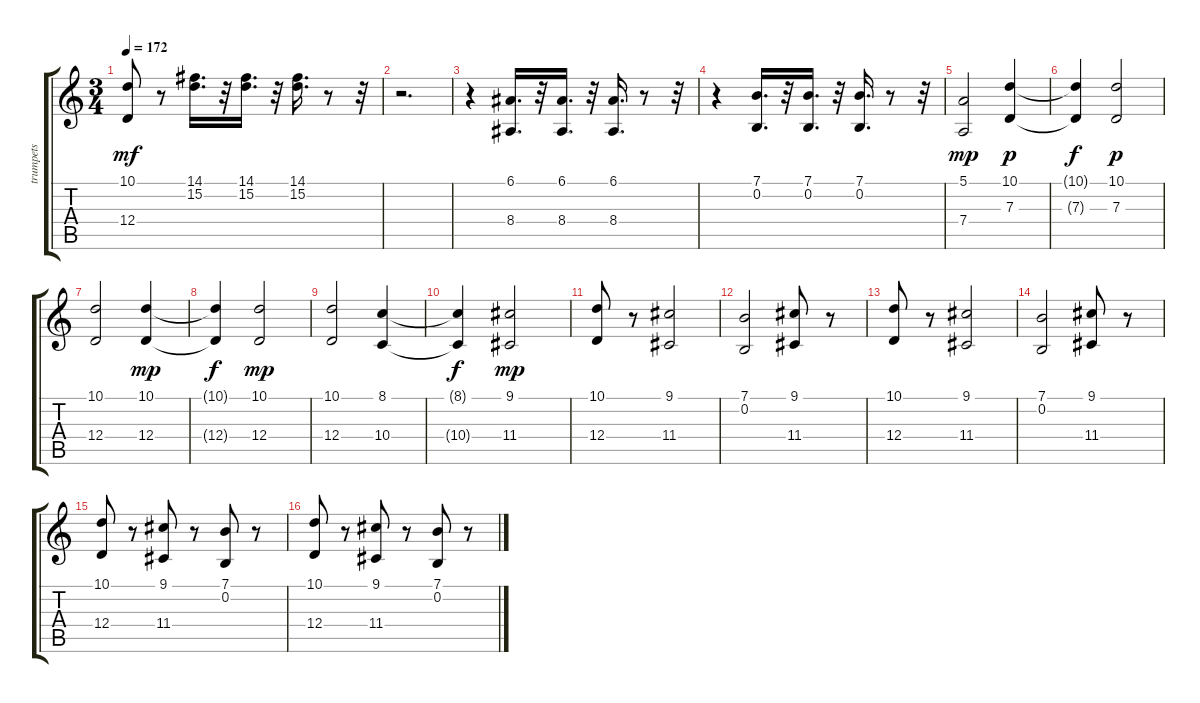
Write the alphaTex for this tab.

\track ("trumpets" "trumpets") {instrument trumpet}
\staff {score tabs}
\tuning (E4 B3 G3 D3 A2 E2) {hide}
\ts (3 4)
\tempo 172
\clef g2
\ks c
(10.1 12.4).8{dy mf} r.8 (14.1 15.2).16{d} r.32 (14.1 15.2).16{d} r.32 (14.1 15.2).16{d} r.8 r.32 |
r.2{d} |
r.4 (6.1 8.4).16{d} r.32 (6.1 8.4).16{d} r.32 (6.1 8.4).16{d} r.8 r.32 |
r.4 (7.1 0.2).16{d} r.32 (7.1 0.2).16{d} r.32 (7.1 0.2).16{d} r.8 r.32 |
(5.1 7.4).2{dy mp} (10.1 7.3).4{dy p} |
(10.1{t} 7.3{t}).4{dy f} (10.1 7.3).2{dy p} |
(10.1 12.4).2 (10.1 12.4).4{dy mp} |
(10.1{t} 12.4{t}).4{dy f} (10.1 12.4).2{dy mp} |
(10.1 12.4).2 (8.1 10.4).4 |
(8.1{t} 10.4{t}).4{dy f} (9.1 11.4).2{dy mp} |
(10.1 12.4).8 r.8 (9.1 11.4).2 |
(7.1 0.2).2 (9.1 11.4).8 r.8 |
(10.1 12.4).8 r.8 (9.1 11.4).2 |
(7.1 0.2).2 (9.1 11.4).8 r.8 |
(10.1 12.4).8 r.8 (9.1 11.4).8 r.8 (7.1 0.2).8 r.8 |
(10.1 12.4).8 r.8 (9.1 11.4).8 r.8 (7.1 0.2).8 r.8
